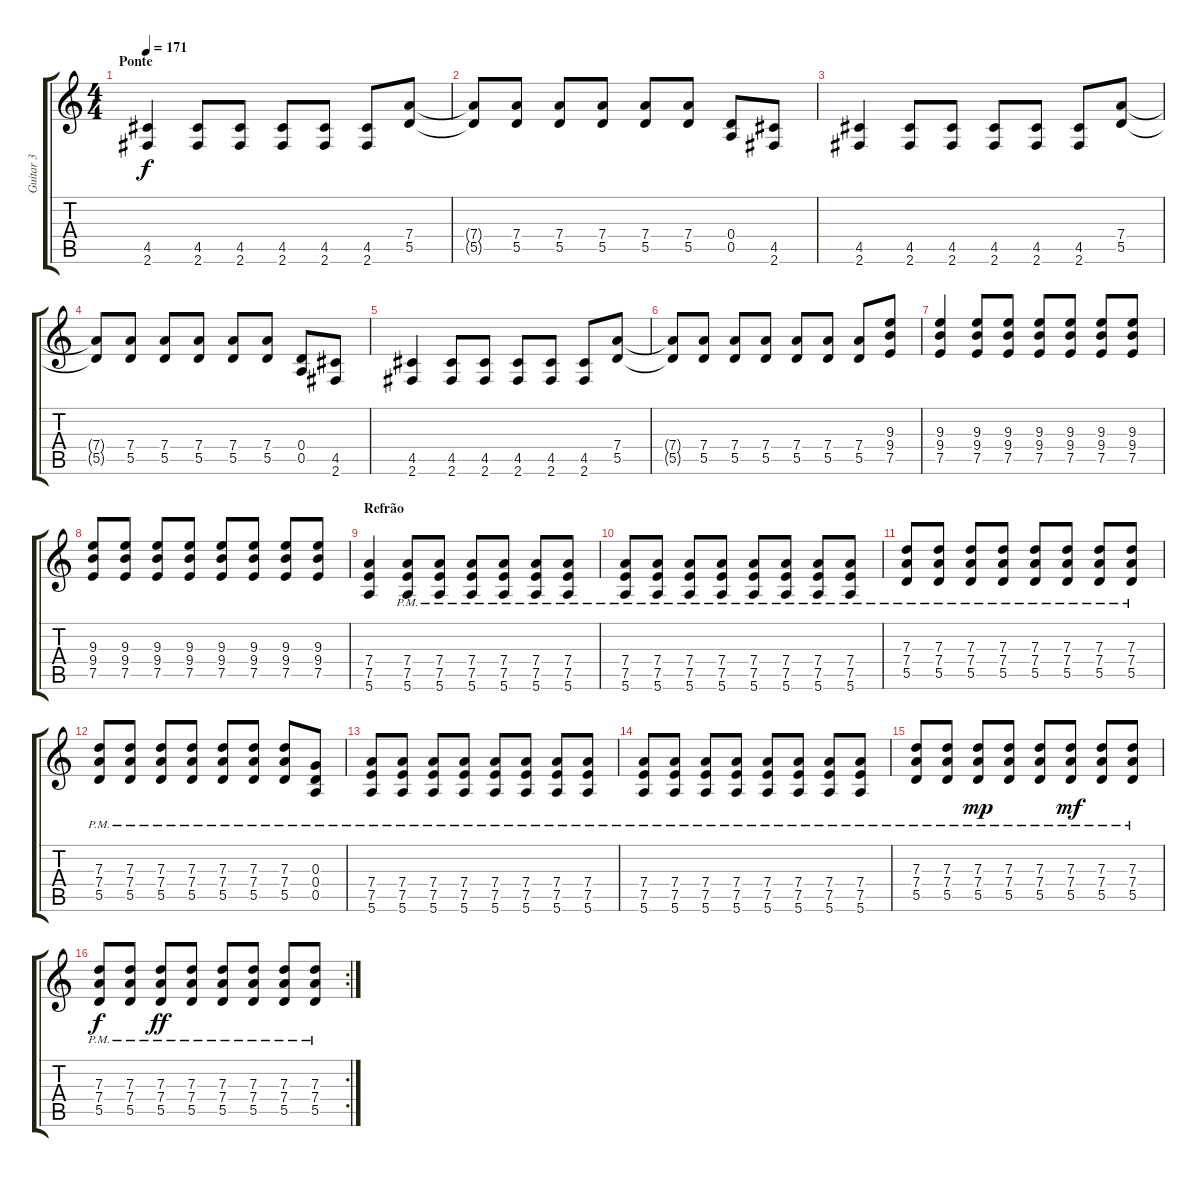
\track ("Guitar 3" "Guitar 3") {instrument overdrivenguitar}
\staff {score tabs}
\tuning (E4 B3 G3 D3 A2 E2) {hide}
\ts (4 4)
\section ("" "Ponte")
\tempo 171
\clef g2
\ks c
(4.5 2.6).4{dy f} (4.5 2.6).8 (4.5 2.6).8 (4.5 2.6).8 (4.5 2.6).8 (4.5 2.6).8 (7.4 5.5).8 |
(7.4{t} 5.5{t}).8 (7.4 5.5).8 (7.4 5.5).8 (7.4 5.5).8 (7.4 5.5).8 (7.4 5.5).8 (0.4 0.5).8 (4.5 2.6).8 |
(4.5 2.6).4 (4.5 2.6).8 (4.5 2.6).8 (4.5 2.6).8 (4.5 2.6).8 (4.5 2.6).8 (7.4 5.5).8 |
(7.4{t} 5.5{t}).8 (7.4 5.5).8 (7.4 5.5).8 (7.4 5.5).8 (7.4 5.5).8 (7.4 5.5).8 (0.4 0.5).8 (4.5 2.6).8 |
(4.5 2.6).4 (4.5 2.6).8 (4.5 2.6).8 (4.5 2.6).8 (4.5 2.6).8 (4.5 2.6).8 (7.4 5.5).8 |
(7.4{t} 5.5{t}).8 (7.4 5.5).8 (7.4 5.5).8 (7.4 5.5).8 (7.4 5.5).8 (7.4 5.5).8 (7.4 5.5).8 (9.3 9.4 7.5).8 |
(9.3 9.4 7.5).4 (9.3 9.4 7.5).8 (9.3 9.4 7.5).8 (9.3 9.4 7.5).8 (9.3 9.4 7.5).8 (9.3 9.4 7.5).8 (9.3 9.4 7.5).8 |
(9.3 9.4 7.5).8 (9.3 9.4 7.5).8 (9.3 9.4 7.5).8 (9.3 9.4 7.5).8 (9.3 9.4 7.5).8 (9.3 9.4 7.5).8 (9.3 9.4 7.5).8 (9.3 9.4 7.5).8 |
\section ("" "Refrão")
(7.4 7.5 5.6).4 (7.4{pm} 7.5{pm} 5.6{pm}).8 (7.4{pm} 7.5{pm} 5.6{pm}).8 (7.4{pm} 7.5{pm} 5.6{pm}).8 (7.4{pm} 7.5{pm} 5.6{pm}).8 (7.4{pm} 7.5{pm} 5.6{pm}).8 (7.4{pm} 7.5{pm} 5.6{pm}).8 |
(7.4{pm} 7.5{pm} 5.6{pm}).8 (7.4{pm} 7.5{pm} 5.6{pm}).8 (7.4{pm} 7.5{pm} 5.6{pm}).8 (7.4{pm} 7.5{pm} 5.6{pm}).8 (7.4{pm} 7.5{pm} 5.6{pm}).8 (7.4{pm} 7.5{pm} 5.6{pm}).8 (7.4{pm} 7.5{pm} 5.6{pm}).8 (7.4{pm} 7.5{pm} 5.6{pm}).8 |
(7.3{pm} 7.4{pm} 5.5{pm}).8 (7.3{pm} 7.4{pm} 5.5{pm}).8 (7.3{pm} 7.4{pm} 5.5{pm}).8 (7.3{pm} 7.4{pm} 5.5{pm}).8 (7.3{pm} 7.4{pm} 5.5{pm}).8 (7.3{pm} 7.4{pm} 5.5{pm}).8 (7.3{pm} 7.4{pm} 5.5{pm}).8 (7.3{pm} 7.4{pm} 5.5{pm}).8 |
(7.3{pm} 7.4{pm} 5.5{pm}).8 (7.3{pm} 7.4{pm} 5.5{pm}).8 (7.3{pm} 7.4{pm} 5.5{pm}).8 (7.3{pm} 7.4{pm} 5.5{pm}).8 (7.3{pm} 7.4{pm} 5.5{pm}).8 (7.3{pm} 7.4{pm} 5.5{pm}).8 (7.3{pm} 7.4{pm} 5.5{pm}).8 (0.3{pm} 0.4{pm} 0.5{pm}).8 |
(7.4{pm} 7.5{pm} 5.6{pm}).8 (7.4{pm} 7.5{pm} 5.6{pm}).8 (7.4{pm} 7.5{pm} 5.6{pm}).8 (7.4{pm} 7.5{pm} 5.6{pm}).8 (7.4{pm} 7.5{pm} 5.6{pm}).8 (7.4{pm} 7.5{pm} 5.6{pm}).8 (7.4{pm} 7.5{pm} 5.6{pm}).8 (7.4{pm} 7.5{pm} 5.6{pm}).8 |
(7.4{pm} 7.5{pm} 5.6{pm}).8 (7.4{pm} 7.5{pm} 5.6{pm}).8 (7.4{pm} 7.5{pm} 5.6{pm}).8 (7.4{pm} 7.5{pm} 5.6{pm}).8 (7.4{pm} 7.5{pm} 5.6{pm}).8 (7.4{pm} 7.5{pm} 5.6{pm}).8 (7.4{pm} 7.5{pm} 5.6{pm}).8 (7.4{pm} 7.5{pm} 5.6{pm}).8 |
(7.3{pm} 7.4{pm} 5.5{pm}).8 (7.3{pm} 7.4{pm} 5.5{pm}).8 (7.3{pm} 7.4{pm} 5.5{pm}).8{dy mp} (7.3{pm} 7.4{pm} 5.5{pm}).8 (7.3{pm} 7.4{pm} 5.5{pm}).8 (7.3{pm} 7.4{pm} 5.5{pm}).8{dy mf} (7.3{pm} 7.4{pm} 5.5{pm}).8 (7.3{pm} 7.4{pm} 5.5{pm}).8 |
\rc 2
(7.3{pm} 7.4{pm} 5.5{pm}).8{dy f} (7.3{pm} 7.4{pm} 5.5{pm}).8 (7.3{pm} 7.4{pm} 5.5{pm}).8{dy ff} (7.3{pm} 7.4{pm} 5.5{pm}).8 (7.3{pm} 7.4{pm} 5.5{pm}).8 (7.3{pm} 7.4{pm} 5.5{pm}).8 (7.3{pm} 7.4{pm} 5.5{pm}).8 (7.3{pm} 7.4{pm} 5.5{pm}).8
